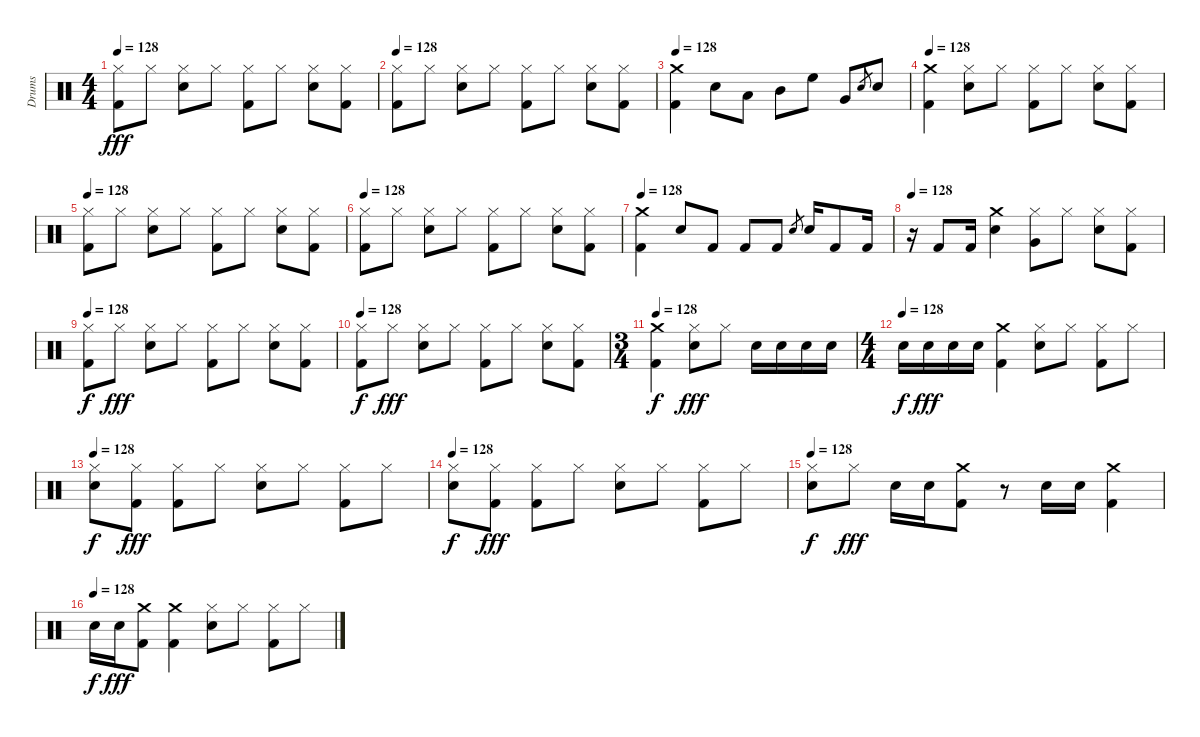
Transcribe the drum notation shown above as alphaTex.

\track ("Drums" "Drums") {instrument percussion}
\staff {score}
\articulation defaults
\ts (4 4)
\tempo 128
\clef neutral
\ks c
("Hi-Hat (closed)" "Kick (hit) 2").8{dy fff} "Hi-Hat (closed)".8 ("Snare (hit) 2" "Hi-Hat (closed)").8 "Hi-Hat (closed)".8 ("Hi-Hat (closed)" "Kick (hit) 2").8 "Hi-Hat (closed)".8 ("Snare (hit) 2" "Hi-Hat (closed)").8 ("Kick (hit) 2" "Hi-Hat (closed)").8 |
\tempo 128
("Hi-Hat (closed)" "Kick (hit) 2").8 "Hi-Hat (closed)".8 ("Snare (hit) 2" "Hi-Hat (closed)").8 "Hi-Hat (closed)".8 ("Hi-Hat (closed)" "Kick (hit) 2").8 "Hi-Hat (closed)".8 ("Snare (hit) 2" "Hi-Hat (closed)").8 ("Kick (hit) 2" "Hi-Hat (closed)").8 |
\tempo 128
("Kick (hit) 2" "Crash medium (hit)").4 "Snare (hit) 2".8 "Low Tom (hit)".8 "Mid Tom (hit)".8 "High Floor Tom (hit)".8 "Very Low Tom (hit)".8 "Snare (hit) 2".8{gr} "Snare (hit) 2".8 |
\tempo 128
("Kick (hit) 2" "Crash medium (hit)").4 ("Snare (hit) 2" "Hi-Hat (closed)").8 "Hi-Hat (closed)".8 ("Hi-Hat (closed)" "Kick (hit) 2").8 "Hi-Hat (closed)".8 ("Snare (hit) 2" "Hi-Hat (closed)").8 ("Kick (hit) 2" "Hi-Hat (closed)").8 |
\tempo 128
("Hi-Hat (closed)" "Kick (hit) 2").8 "Hi-Hat (closed)".8 ("Snare (hit) 2" "Hi-Hat (closed)").8 "Hi-Hat (closed)".8 ("Hi-Hat (closed)" "Kick (hit) 2").8 "Hi-Hat (closed)".8 ("Snare (hit) 2" "Hi-Hat (closed)").8 ("Kick (hit) 2" "Hi-Hat (closed)").8 |
\tempo 128
("Hi-Hat (closed)" "Kick (hit) 2").8 "Hi-Hat (closed)".8 ("Snare (hit) 2" "Hi-Hat (closed)").8 "Hi-Hat (closed)".8 ("Hi-Hat (closed)" "Kick (hit) 2").8 "Hi-Hat (closed)".8 ("Snare (hit) 2" "Hi-Hat (closed)").8 ("Kick (hit) 2" "Hi-Hat (closed)").8 |
\tempo 128
("Kick (hit) 2" "Crash medium (hit)").4 "Snare (hit) 2".8 "Kick (hit) 2".8 "Kick (hit) 2".8 "Kick (hit) 2".8 "Snare (hit) 2".8{gr} "Snare (hit) 2".16 "Kick (hit) 2".8 "Kick (hit) 2".16 |
\tempo 128
r.16 "Kick (hit) 2".8 "Kick (hit) 2".16 ("Snare (hit) 2" "Crash medium (hit)").4 ("Very Low Tom (hit)" "Hi-Hat (closed)").8 "Hi-Hat (closed)".8 ("Snare (hit) 2" "Hi-Hat (closed)").8 ("Kick (hit) 2" "Hi-Hat (closed)").8 |
\tempo 128
("Hi-Hat (closed)" "Kick (hit) 2").8{dy f} "Hi-Hat (closed)".8{dy fff} ("Snare (hit) 2" "Hi-Hat (closed)").8 "Hi-Hat (closed)".8 ("Hi-Hat (closed)" "Kick (hit) 2").8 "Hi-Hat (closed)".8 ("Snare (hit) 2" "Hi-Hat (closed)").8 ("Kick (hit) 2" "Hi-Hat (closed)").8 |
\tempo 128
("Hi-Hat (closed)" "Kick (hit) 2").8{dy f} "Hi-Hat (closed)".8{dy fff} ("Snare (hit) 2" "Hi-Hat (closed)").8 "Hi-Hat (closed)".8 ("Hi-Hat (closed)" "Kick (hit) 2").8 "Hi-Hat (closed)".8 ("Snare (hit) 2" "Hi-Hat (closed)").8 ("Kick (hit) 2" "Hi-Hat (closed)").8 |
\ts (3 4)
\tempo 128
("Kick (hit) 2" "Crash medium (hit)").4{dy f} ("Snare (hit) 2" "Hi-Hat (closed)").8{dy fff} "Hi-Hat (closed)".8 "Snare (hit) 2".16 "Snare (hit) 2".16 "Snare (hit) 2".16 "Snare (hit) 2".16 |
\ts (4 4)
\tempo (128)
"Snare (hit) 2".16{dy f} "Snare (hit) 2".16{dy fff} "Snare (hit) 2".16 "Snare (hit) 2".16 ("Kick (hit) 2" "Crash medium (hit)").4 ("Snare (hit) 2" "Hi-Hat (closed)").8 "Hi-Hat (closed)".8 ("Kick (hit) 2" "Hi-Hat (closed)").8 "Hi-Hat (closed)".8 |
\tempo 128
("Hi-Hat (closed)" "Snare (hit) 2").8{dy f} ("Hi-Hat (closed)" "Kick (hit) 2").8{dy fff} ("Hi-Hat (closed)" "Kick (hit) 2").8 "Hi-Hat (closed)".8 ("Snare (hit) 2" "Hi-Hat (closed)").8 "Hi-Hat (closed)".8 ("Hi-Hat (closed)" "Kick (hit) 2").8 "Hi-Hat (closed)".8 |
\tempo 128
("Hi-Hat (closed)" "Snare (hit) 2").8{dy f} ("Hi-Hat (closed)" "Kick (hit) 2").8{dy fff} ("Hi-Hat (closed)" "Kick (hit) 2").8 "Hi-Hat (closed)".8 ("Snare (hit) 2" "Hi-Hat (closed)").8 "Hi-Hat (closed)".8 ("Hi-Hat (closed)" "Kick (hit) 2").8 "Hi-Hat (closed)".8 |
\tempo 128
("Hi-Hat (closed)" "Snare (hit) 2").8{dy f} "Hi-Hat (closed)".8{dy fff} "Snare (hit) 2".16 "Snare (hit) 2".16 ("Kick (hit) 2" "Crash medium (hit)").8 r.8 "Snare (hit) 2".16 "Snare (hit) 2".16 ("Kick (hit) 2" "Crash medium (hit)").4 |
\tempo (128)
"Snare (hit) 2".16{dy f} "Snare (hit) 2".16{dy fff} ("Kick (hit) 2" "Crash medium (hit)").8 ("Kick (hit) 2" "Crash medium (hit)").4 ("Hi-Hat (closed)" "Snare (hit) 2").8 "Hi-Hat (closed)".8 ("Hi-Hat (closed)" "Kick (hit) 2").8 "Hi-Hat (closed)".8
